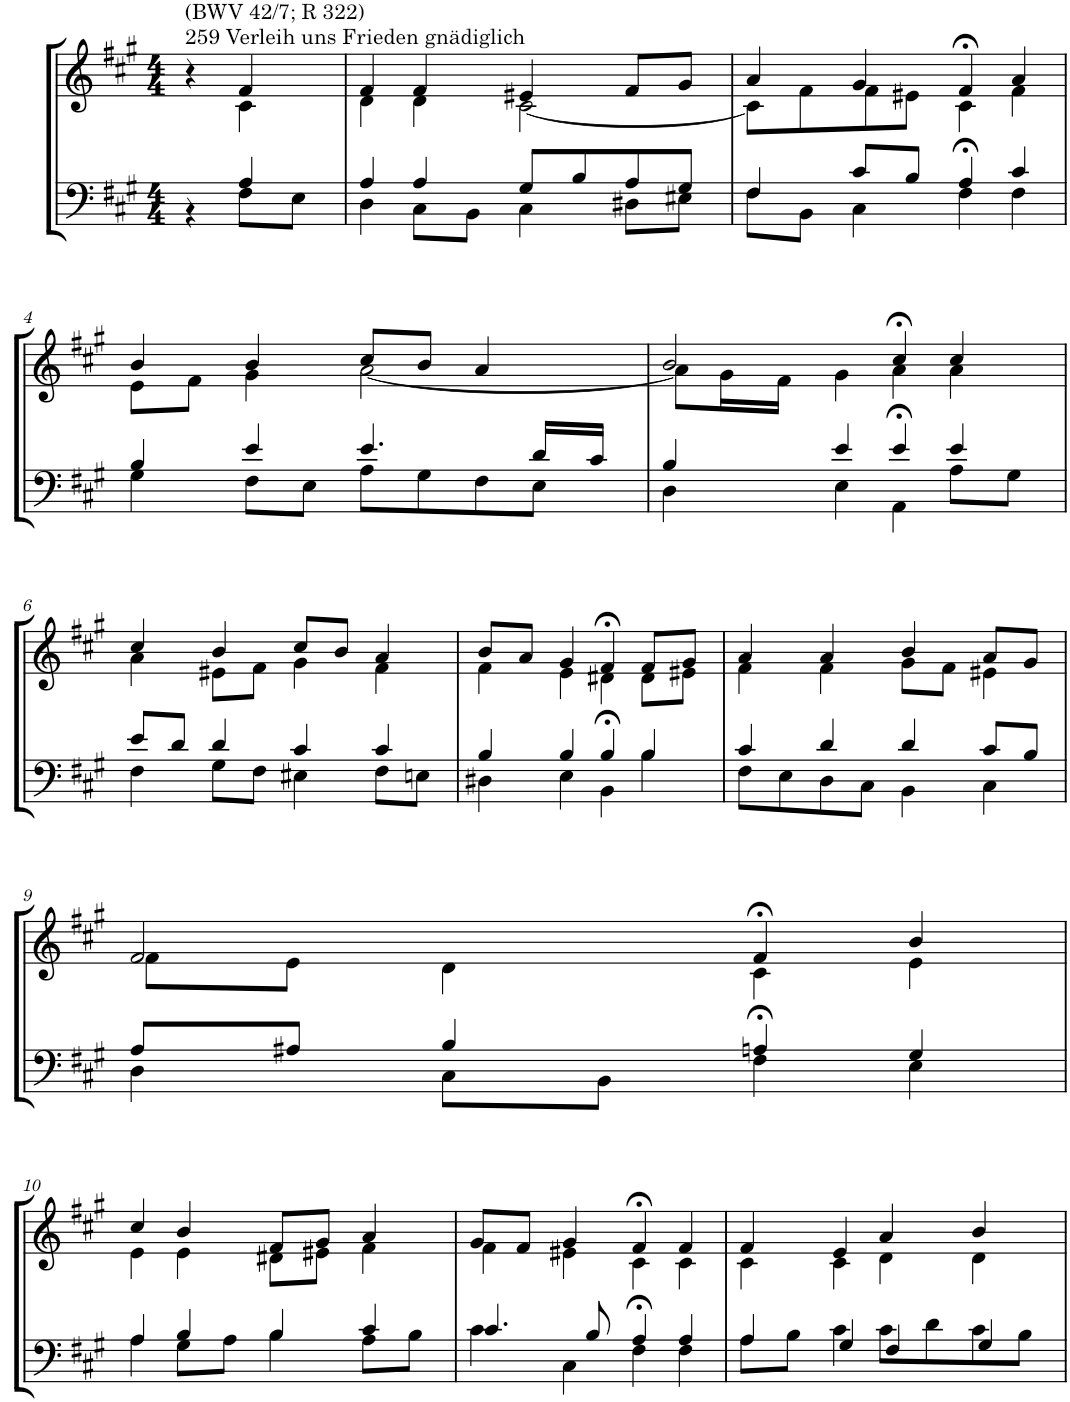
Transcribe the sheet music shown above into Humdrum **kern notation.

**kern	**kern
*part2	*part1
*staff2	*staff1
*I"Tenor/Baß	*I"Sopran/Alt
*clefF4	*clefG2
*k[f#c#g#]	*k[f#c#g#]
*M4/4	*M4/4
=1	=1
*^	*^
!	!	!LO:TX:a:t=259 Verleih uns Frieden gnädiglich	!
!	!	!LO:TX:a:t=(BWV 42/7; R 322)	!
4ryy	4r	4r	4ryy
4A/	8F#\L	4f#/	4c#\
.	8E\J	.	.
=2	=2	=2	=2
4A/	4D\	4f#/	4d\
4A/	8C#\L	4f#/	4d\
.	8BB\J	.	.
8G#/L	4C#\	4e#X/	[2c#\
8B/	.	.	.
8A/	8D#X\L	8f#/L	.
8G#/J	8E#X\J	8g#/J	.
=3	=3	=3	=3
4F#/	8F#\L	4a/	8c#\L]
.	8BB\J	.	8f#\
8c#/L	4C#\	4g#/	8f#\
8B/J	.	.	8e#X\J
4A/	4F#>\	4f#>/	4c#\
4c#/	4F#\	4a/	4f#\
!!LO:LB:g=z	!!
=4	=4	=4	=4
4B/	4G#\	4b/	8e\L
.	.	.	8f#\J
4e/	8F#\L	4b/	4g#\
.	8E\J	.	.
4.e/	8A\L	8cc#/L	[2a\
.	8G#\	8b/J	.
.	8F#\	4a/	.
16d/LL	8E\J	.	.
16c#/JJ	.	.	.
=5	=5	=5	=5
4B/	4D\	2b/	8a\L]
.	.	.	16g#\L
.	.	.	16f#\JJ
4e/	4E\	.	4g#\
4e/	4AA>\	4cc#>/	4a\
4e/	8A\L	4cc#/	4a\
.	8G#\J	.	.
!!LO:LB:g=z	!!
=6	=6	=6	=6
8e/L	4F#\	4cc#/	4a\
8d/J	.	.	.
4d/	8G#\L	4b/	8e#X\L
.	8F#\J	.	8f#\J
4c#/	4E#X\	8cc#/L	4g#\
.	.	8b/J	.
4c#/	8F#\L	4a/	4f#\
.	8En\J	.	.
=7	=7	=7	=7
4B/	4D#X\	8b/L	4f#\
.	.	8a/J	.
4B/	4E\	4g#/	4e\
4B/	4BB>\	4f#>/	4d#X\
4B/	4B\	8f#/L	8d#\L
.	.	8g#/J	8e#X\J
=8	=8	=8	=8
4c#/	8F#\L	4a/	4f#\
.	8E\	.	.
4d/	8D\	4a/	4f#\
.	8C#\J	.	.
4d/	4BB\	4b/	8g#\L
.	.	.	8f#\J
8c#/L	4C#\	8a/L	4e#X\
8B/J	.	8g#/J	.
!!LO:LB:g=z	!!
=9	=9	=9	=9
8A/L	4D\	2f#/	8f#\L
8A#X/J	.	.	8e\J
4B/	8C#\L	.	4d\
.	8BB\J	.	.
4An/	4F#>\	4f#>/	4c#\
4G#/	4E\	4b/	4e\
!!LO:LB:g=z	!!
=10	=10	=10	=10
4A/	4A\	4cc#/	4e\
4B/	8G#\L	4b/	4e\
.	8A\J	.	.
4B/	4B\	8f#/L	8d#X\L
.	.	8g#/J	8e#X\J
4c#/	8A\L	4a/	4f#\
.	8B\J	.	.
=11	=11	=11	=11
4.c#/	4c#\	8g#/L	4f#\
.	.	8f#/J	.
.	4C#\	4g#/	4e#X\
8B/	.	.	.
4A/	4F#>\	4f#>/	4c#\
4A/	4F#\	4f#/	4c#\
=12	=12	=12	=12
4A/	8A\L	4f#/	4c#\
.	8B\J	.	.
4G#/	4c#\	4e/	4c#\
4F#/	8c#\L	4a/	4d\
.	8d\	.	.
4G#/	8c#\	4b/	4d\
.	8B\J	.	.
*v	*v	*	*
*	*v	*v
=	=
*-	*-
